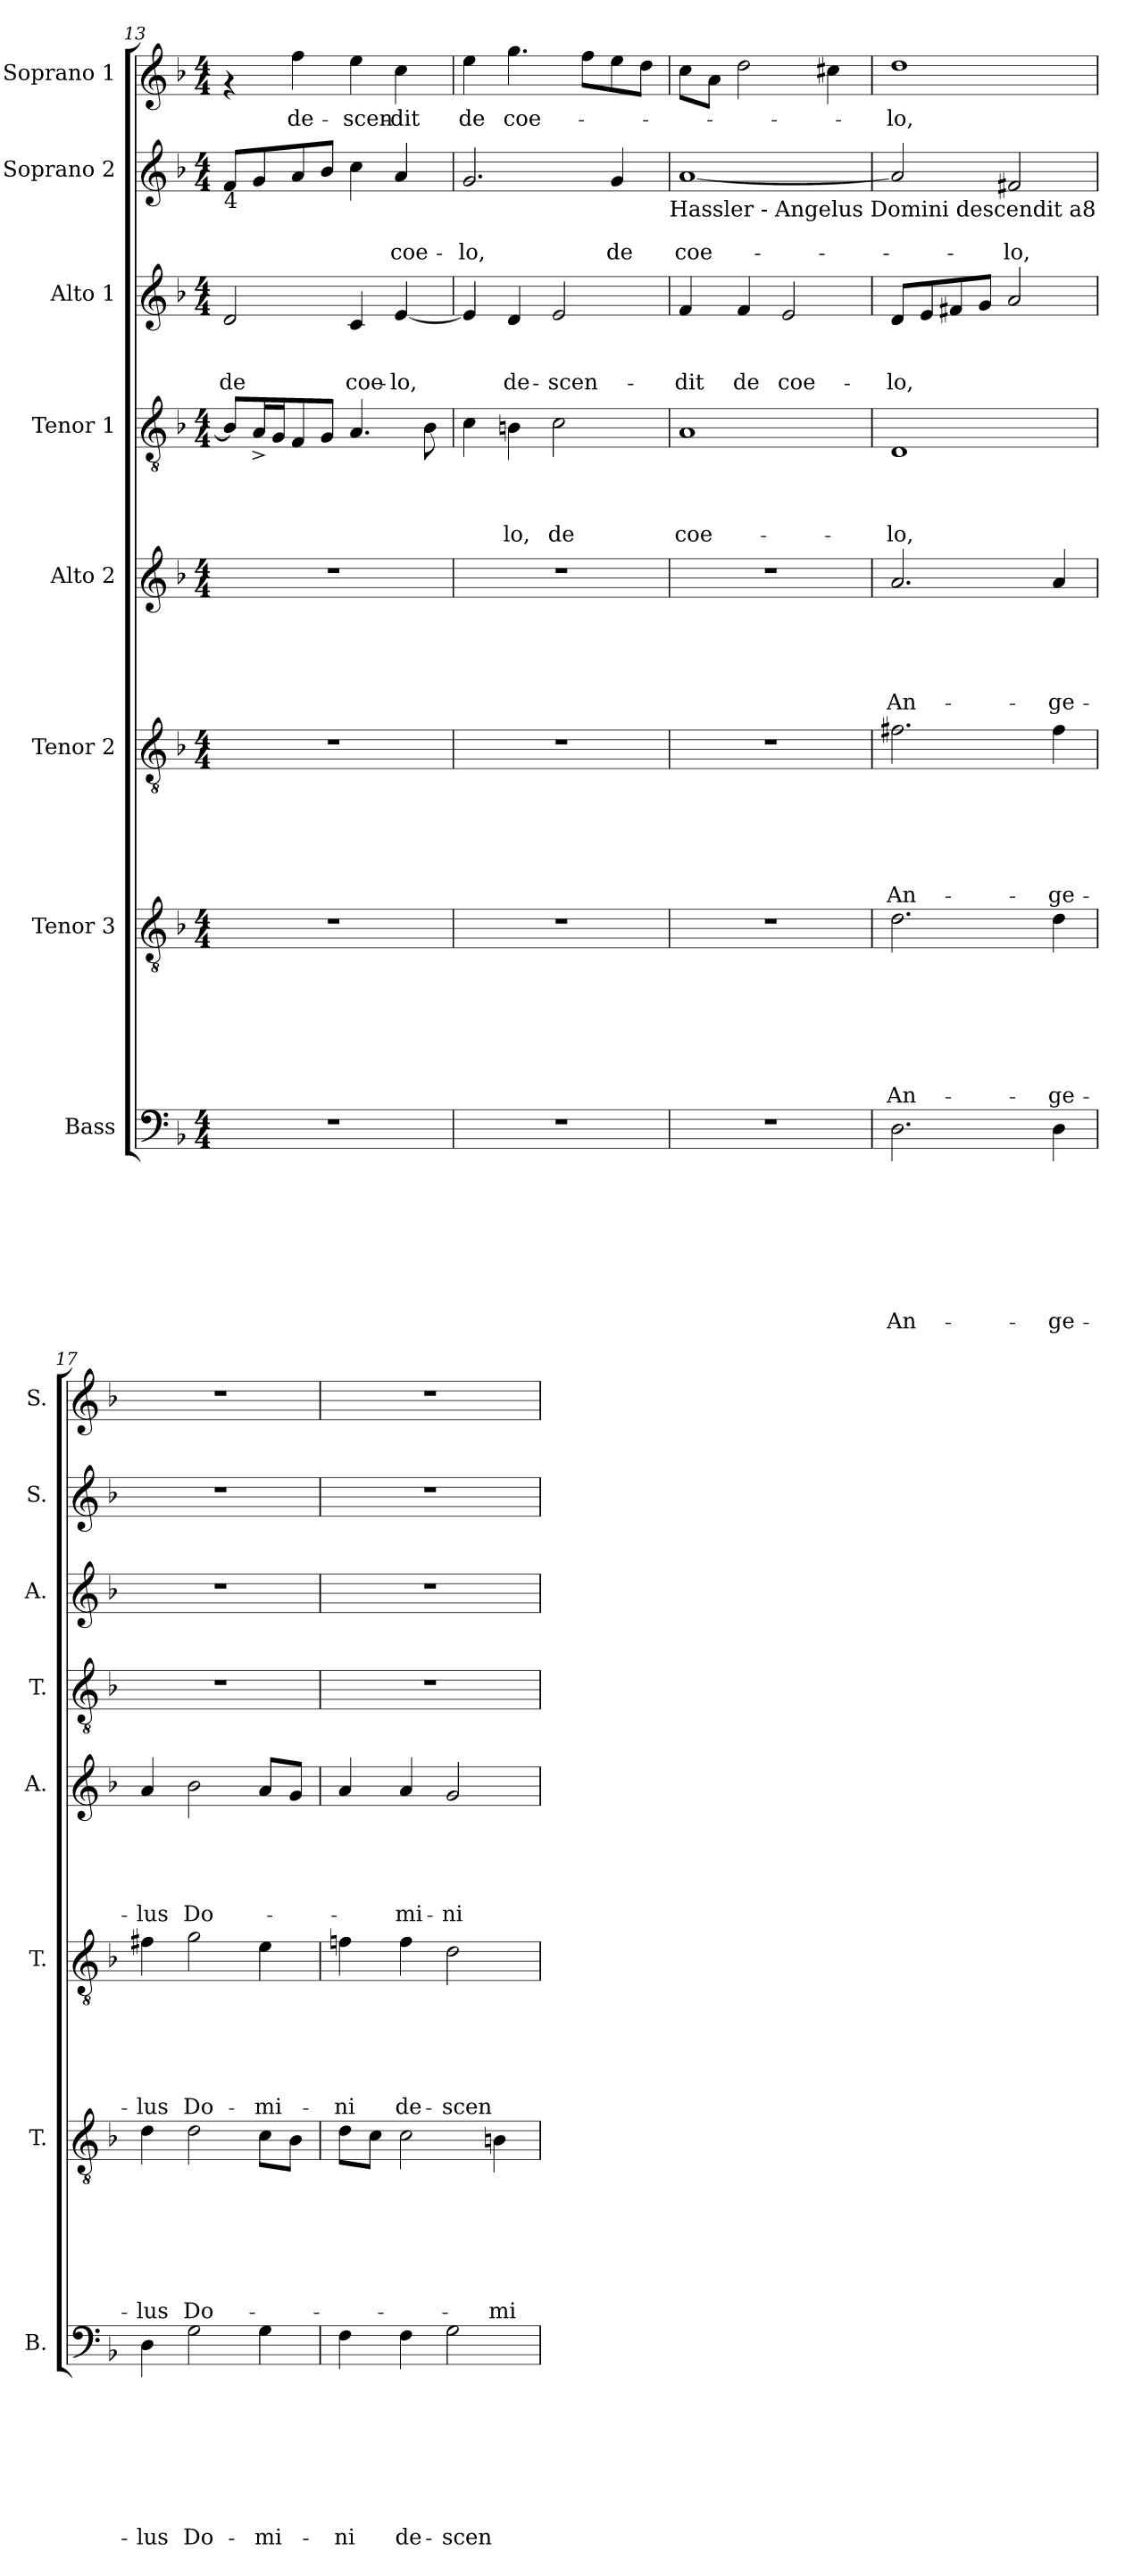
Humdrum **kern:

**kern	**text	**text	**text	**text	**text	**text	**text	**text	**kern	**text	**text	**text	**text	**text	**text	**text	**kern	**text	**text	**text	**text	**text	**text	**kern	**text	**text	**text	**text	**text	**kern	**text	**text	**text	**text	**kern	**text	**text	**text	**kern	**text	**text	**kern	**text
*part8	*part8	*part8	*part8	*part8	*part8	*part8	*part8	*part8	*part7	*part7	*part7	*part7	*part7	*part7	*part7	*part7	*part6	*part6	*part6	*part6	*part6	*part6	*part6	*part5	*part5	*part5	*part5	*part5	*part5	*part4	*part4	*part4	*part4	*part4	*part3	*part3	*part3	*part3	*part2	*part2	*part2	*part1	*part1
*staff8	*staff8	*staff8	*staff8	*staff8	*staff8	*staff8	*staff8	*staff8	*staff7	*staff7	*staff7	*staff7	*staff7	*staff7	*staff7	*staff7	*staff6	*staff6	*staff6	*staff6	*staff6	*staff6	*staff6	*staff5	*staff5	*staff5	*staff5	*staff5	*staff5	*staff4	*staff4	*staff4	*staff4	*staff4	*staff3	*staff3	*staff3	*staff3	*staff2	*staff2	*staff2	*staff1	*staff1
*I"Bass	*	*	*	*	*	*	*	*	*I"Tenor 3	*	*	*	*	*	*	*	*I"Tenor 2	*	*	*	*	*	*	*I"Alto 2	*	*	*	*	*	*I"Tenor 1	*	*	*	*	*I"Alto 1	*	*	*	*I"Soprano 2	*	*	*I"Soprano 1	*
*I'B.	*	*	*	*	*	*	*	*	*I'T.	*	*	*	*	*	*	*	*I'T.	*	*	*	*	*	*	*I'A.	*	*	*	*	*	*I'T.	*	*	*	*	*I'A.	*	*	*	*I'S.	*	*	*I'S.	*
!!LO:PB:g=z
*clefF4	*	*	*	*	*	*	*	*	*clefGv2	*	*	*	*	*	*	*	*clefGv2	*	*	*	*	*	*	*clefG2	*	*	*	*	*	*clefGv2	*	*	*	*	*clefG2	*	*	*	*clefG2	*	*	*clefG2	*
*k[b-]	*	*	*	*	*	*	*	*	*k[b-]	*	*	*	*	*	*	*	*k[b-]	*	*	*	*	*	*	*k[b-]	*	*	*	*	*	*k[b-]	*	*	*	*	*k[b-]	*	*	*	*k[b-]	*	*	*k[b-]	*
*F:	*	*	*	*	*	*	*	*	*F:	*	*	*	*	*	*	*	*F:	*	*	*	*	*	*	*F:	*	*	*	*	*	*F:	*	*	*	*	*F:	*	*	*	*F:	*	*	*F:	*
*M4/4	*	*	*	*	*	*	*	*	*M4/4	*	*	*	*	*	*	*	*M4/4	*	*	*	*	*	*	*M4/4	*	*	*	*	*	*M4/4	*	*	*	*	*M4/4	*	*	*	*M4/4	*	*	*M4/4	*
=13	=13	=13	=13	=13	=13	=13	=13	=13	=13	=13	=13	=13	=13	=13	=13	=13	=13	=13	=13	=13	=13	=13	=13	=13	=13	=13	=13	=13	=13	=13	=13	=13	=13	=13	=13	=13	=13	=13	=13	=13	=13	=13	=13
!	!	!	!	!	!	!	!	!	!	!	!	!	!	!	!	!	!	!	!	!	!	!	!	!	!	!	!	!	!	!	!	!	!	!	!	!	!	!	!LO:TX:b:t=4	!	!	!	!
!	!	!	!	!	!	!	!	!	!	!	!	!	!	!	!	!	!	!	!	!	!	!	!	!	!	!	!	!	!	!	!	!	!	!	!	!	!	!LO:LY:b	!	!	!	!	!
1r	.	.	.	.	.	.	.	.	1r	.	.	.	.	.	.	.	1r	.	.	.	.	.	.	1r	.	.	.	.	.	8B-/L]	.	.	.	.	2d/	.	.	de	8f/L	.	.	4rf	.
.	.	.	.	.	.	.	.	.	.	.	.	.	.	.	.	.	.	.	.	.	.	.	.	.	.	.	.	.	.	16A^</L	.	.	.	.	.	.	.	.	8g/	.	.	.	.
.	.	.	.	.	.	.	.	.	.	.	.	.	.	.	.	.	.	.	.	.	.	.	.	.	.	.	.	.	.	16G/J	.	.	.	.	.	.	.	.	.	.	.	.	.
!	!	!	!	!	!	!	!	!	!	!	!	!	!	!	!	!	!	!	!	!	!	!	!	!	!	!	!	!	!	!	!	!	!	!	!	!	!	!	!	!	!	!	!LO:LY:b
.	.	.	.	.	.	.	.	.	.	.	.	.	.	.	.	.	.	.	.	.	.	.	.	.	.	.	.	.	.	8F/	.	.	.	.	.	.	.	.	8a/	.	.	4ff\	de-
.	.	.	.	.	.	.	.	.	.	.	.	.	.	.	.	.	.	.	.	.	.	.	.	.	.	.	.	.	.	8G/J	.	.	.	.	.	.	.	.	8b-/J	.	.	.	.
!	!	!	!	!	!	!	!	!	!	!	!	!	!	!	!	!	!	!	!	!	!	!	!	!	!	!	!	!	!	!	!	!	!	!	!	!	!	!LO:LY:b	!	!	!	!	!LO:LY:b
.	.	.	.	.	.	.	.	.	.	.	.	.	.	.	.	.	.	.	.	.	.	.	.	.	.	.	.	.	.	4.A/	.	.	.	.	4c/	.	.	coe-	4cc\	.	.	4ee\	-scen-
!	!	!	!	!	!	!	!	!	!	!	!	!	!	!	!	!	!	!	!	!	!	!	!	!	!	!	!	!	!	!	!	!	!	!	!	!	!	!LO:LY:b	!	!	!LO:LY:b	!	!LO:LY:b
.	.	.	.	.	.	.	.	.	.	.	.	.	.	.	.	.	.	.	.	.	.	.	.	.	.	.	.	.	.	.	.	.	.	.	[<4e/	.	.	-lo,	4a/	.	coe-	4cc\	-dit
.	.	.	.	.	.	.	.	.	.	.	.	.	.	.	.	.	.	.	.	.	.	.	.	.	.	.	.	.	.	8B-\	.	.	.	.	.	.	.	.	.	.	.	.	.
=14	=14	=14	=14	=14	=14	=14	=14	=14	=14	=14	=14	=14	=14	=14	=14	=14	=14	=14	=14	=14	=14	=14	=14	=14	=14	=14	=14	=14	=14	=14	=14	=14	=14	=14	=14	=14	=14	=14	=14	=14	=14	=14	=14
!	!	!	!	!	!	!	!	!	!	!	!	!	!	!	!	!	!	!	!	!	!	!	!	!	!	!	!	!	!	!	!	!	!	!	!	!	!	!	!	!	!LO:LY:b	!	!LO:LY:b
1r	.	.	.	.	.	.	.	.	1r	.	.	.	.	.	.	.	1r	.	.	.	.	.	.	1r	.	.	.	.	.	4c\	.	.	.	.	4e/]	.	.	.	2.g/	.	-lo,	4ee\	de
!	!	!	!	!	!	!	!	!	!	!	!	!	!	!	!	!	!	!	!	!	!	!	!	!	!	!	!	!	!	!	!	!	!	!LO:LY:b	!	!	!	!LO:LY:b	!	!	!	!	!LO:LY:b
.	.	.	.	.	.	.	.	.	.	.	.	.	.	.	.	.	.	.	.	.	.	.	.	.	.	.	.	.	.	4Bn\	.	.	.	-lo,	4d/	.	.	de-	.	.	.	4.gg\	coe-
!	!	!	!	!	!	!	!	!	!	!	!	!	!	!	!	!	!	!	!	!	!	!	!	!	!	!	!	!	!	!	!	!	!	!LO:LY:b	!	!	!	!LO:LY:b	!	!	!	!	!
.	.	.	.	.	.	.	.	.	.	.	.	.	.	.	.	.	.	.	.	.	.	.	.	.	.	.	.	.	.	2c\	.	.	.	de	2e/	.	.	-scen-	.	.	.	.	.
.	.	.	.	.	.	.	.	.	.	.	.	.	.	.	.	.	.	.	.	.	.	.	.	.	.	.	.	.	.	.	.	.	.	.	.	.	.	.	.	.	.	8ff\L	.
!	!	!	!	!	!	!	!	!	!	!	!	!	!	!	!	!	!	!	!	!	!	!	!	!	!	!	!	!	!	!	!	!	!	!	!	!	!	!	!	!	!LO:LY:b	!	!
.	.	.	.	.	.	.	.	.	.	.	.	.	.	.	.	.	.	.	.	.	.	.	.	.	.	.	.	.	.	.	.	.	.	.	.	.	.	.	4g/	.	de	8ee\	.
.	.	.	.	.	.	.	.	.	.	.	.	.	.	.	.	.	.	.	.	.	.	.	.	.	.	.	.	.	.	.	.	.	.	.	.	.	.	.	.	.	.	8dd\J	.
!	!	!	!	!	!	!	!	!	!	!	!	!	!	!	!	!	!	!	!	!	!	!	!	!	!	!	!	!	!	!	!	!	!	!	!	!	!	!	!LO:TX:b:t=Hassler - Angelus Domini descendit a8	!	!	!	!
=15	=15	=15	=15	=15	=15	=15	=15	=15	=15	=15	=15	=15	=15	=15	=15	=15	=15	=15	=15	=15	=15	=15	=15	=15	=15	=15	=15	=15	=15	=15	=15	=15	=15	=15	=15	=15	=15	=15	=15	=15	=15	=15	=15
!	!	!	!	!	!	!	!	!	!	!	!	!	!	!	!	!	!	!	!	!	!	!	!	!	!	!	!	!	!	!	!	!	!	!LO:LY:b	!	!	!	!LO:LY:b	!	!	!LO:LY:b	!	!
1r	.	.	.	.	.	.	.	.	1r	.	.	.	.	.	.	.	1r	.	.	.	.	.	.	1r	.	.	.	.	.	1A	.	.	.	coe-	4f/	.	.	-dit	[<1a	.	coe-	8cc\L	.
.	.	.	.	.	.	.	.	.	.	.	.	.	.	.	.	.	.	.	.	.	.	.	.	.	.	.	.	.	.	.	.	.	.	.	.	.	.	.	.	.	.	8a\J	.
!	!	!	!	!	!	!	!	!	!	!	!	!	!	!	!	!	!	!	!	!	!	!	!	!	!	!	!	!	!	!	!	!	!	!	!	!	!	!LO:LY:b	!	!	!	!	!
.	.	.	.	.	.	.	.	.	.	.	.	.	.	.	.	.	.	.	.	.	.	.	.	.	.	.	.	.	.	.	.	.	.	.	4f/	.	.	de	.	.	.	2dd\	.
!	!	!	!	!	!	!	!	!	!	!	!	!	!	!	!	!	!	!	!	!	!	!	!	!	!	!	!	!	!	!	!	!	!	!	!	!	!	!LO:LY:b	!	!	!	!	!
.	.	.	.	.	.	.	.	.	.	.	.	.	.	.	.	.	.	.	.	.	.	.	.	.	.	.	.	.	.	.	.	.	.	.	2e/	.	.	coe-	.	.	.	.	.
.	.	.	.	.	.	.	.	.	.	.	.	.	.	.	.	.	.	.	.	.	.	.	.	.	.	.	.	.	.	.	.	.	.	.	.	.	.	.	.	.	.	4cc#X\	.
=16	=16	=16	=16	=16	=16	=16	=16	=16	=16	=16	=16	=16	=16	=16	=16	=16	=16	=16	=16	=16	=16	=16	=16	=16	=16	=16	=16	=16	=16	=16	=16	=16	=16	=16	=16	=16	=16	=16	=16	=16	=16	=16	=16
!	!	!	!	!	!	!	!	!LO:LY:b	!	!	!	!	!	!	!	!LO:LY:b	!	!	!	!	!	!	!LO:LY:b	!	!	!	!	!	!LO:LY:b	!	!	!	!	!LO:LY:b	!	!	!	!LO:LY:b	!	!	!	!	!LO:LY:b
2.D\	.	.	.	.	.	.	.	An-	2.d\	.	.	.	.	.	.	An-	2.f#X\	.	.	.	.	.	An-	2.a/	.	.	.	.	An-	1D	.	.	.	-lo,	8d/L	.	.	-lo,	2a/]	.	.	1dd	-lo,
.	.	.	.	.	.	.	.	.	.	.	.	.	.	.	.	.	.	.	.	.	.	.	.	.	.	.	.	.	.	.	.	.	.	.	8e/	.	.	.	.	.	.	.	.
.	.	.	.	.	.	.	.	.	.	.	.	.	.	.	.	.	.	.	.	.	.	.	.	.	.	.	.	.	.	.	.	.	.	.	8f#X/	.	.	.	.	.	.	.	.
.	.	.	.	.	.	.	.	.	.	.	.	.	.	.	.	.	.	.	.	.	.	.	.	.	.	.	.	.	.	.	.	.	.	.	8g/J	.	.	.	.	.	.	.	.
!	!	!	!	!	!	!	!	!	!	!	!	!	!	!	!	!	!	!	!	!	!	!	!	!	!	!	!	!	!	!	!	!	!	!	!	!	!	!	!	!	!LO:LY:b	!	!
.	.	.	.	.	.	.	.	.	.	.	.	.	.	.	.	.	.	.	.	.	.	.	.	.	.	.	.	.	.	.	.	.	.	.	2a/	.	.	.	2f#X/	.	-lo,	.	.
!	!	!	!	!	!	!	!	!LO:LY:b	!	!	!	!	!	!	!	!LO:LY:b	!	!	!	!	!	!	!LO:LY:b	!	!	!	!	!	!LO:LY:b	!	!	!	!	!	!	!	!	!	!	!	!	!	!
4D\	.	.	.	.	.	.	.	-ge-	4d\	.	.	.	.	.	.	-ge-	4f#\	.	.	.	.	.	-ge-	4a/	.	.	.	.	-ge-	.	.	.	.	.	.	.	.	.	.	.	.	.	.
=17	=17	=17	=17	=17	=17	=17	=17	=17	=17	=17	=17	=17	=17	=17	=17	=17	=17	=17	=17	=17	=17	=17	=17	=17	=17	=17	=17	=17	=17	=17	=17	=17	=17	=17	=17	=17	=17	=17	=17	=17	=17	=17	=17
!	!	!	!	!	!	!	!	!LO:LY:b	!	!	!	!	!	!	!	!LO:LY:b	!	!	!	!	!	!	!LO:LY:b	!	!	!	!	!	!LO:LY:b	!	!	!	!	!	!	!	!	!	!	!	!	!	!
4D\	.	.	.	.	.	.	.	-lus	4d\	.	.	.	.	.	.	-lus	4f#X\	.	.	.	.	.	-lus	4a/	.	.	.	.	-lus	1r	.	.	.	.	1r	.	.	.	1r	.	.	1r	.
!	!	!	!	!	!	!	!	!LO:LY:b	!	!	!	!	!	!	!	!LO:LY:b	!	!	!	!	!	!	!LO:LY:b	!	!	!	!	!	!LO:LY:b	!	!	!	!	!	!	!	!	!	!	!	!	!	!
2G\	.	.	.	.	.	.	.	Do-	2d\	.	.	.	.	.	.	Do-	2g\	.	.	.	.	.	Do-	2b-\	.	.	.	.	Do-	.	.	.	.	.	.	.	.	.	.	.	.	.	.
!	!	!	!	!	!	!	!	!LO:LY:b	!	!	!	!	!	!	!	!	!	!	!	!	!	!	!LO:LY:b	!	!	!	!	!	!	!	!	!	!	!	!	!	!	!	!	!	!	!	!
4G\	.	.	.	.	.	.	.	-mi-	8c\L	.	.	.	.	.	.	.	4e\	.	.	.	.	.	-mi-	8a/L	.	.	.	.	.	.	.	.	.	.	.	.	.	.	.	.	.	.	.
.	.	.	.	.	.	.	.	.	8B-\J	.	.	.	.	.	.	.	.	.	.	.	.	.	.	8g/J	.	.	.	.	.	.	.	.	.	.	.	.	.	.	.	.	.	.	.
=18	=18	=18	=18	=18	=18	=18	=18	=18	=18	=18	=18	=18	=18	=18	=18	=18	=18	=18	=18	=18	=18	=18	=18	=18	=18	=18	=18	=18	=18	=18	=18	=18	=18	=18	=18	=18	=18	=18	=18	=18	=18	=18	=18
!	!	!	!	!	!	!	!	!LO:LY:b	!	!	!	!	!	!	!	!	!	!	!	!	!	!	!LO:LY:b	!	!	!	!	!	!	!	!	!	!	!	!	!	!	!	!	!	!	!	!
4F\	.	.	.	.	.	.	.	-ni	8d\L	.	.	.	.	.	.	.	4fni\	.	.	.	.	.	-ni	4a/	.	.	.	.	.	1r	.	.	.	.	1r	.	.	.	1r	.	.	1r	.
.	.	.	.	.	.	.	.	.	8c\J	.	.	.	.	.	.	.	.	.	.	.	.	.	.	.	.	.	.	.	.	.	.	.	.	.	.	.	.	.	.	.	.	.	.
!	!	!	!	!	!	!	!	!LO:LY:b	!	!	!	!	!	!	!	!	!	!	!	!	!	!	!LO:LY:b	!	!	!	!	!	!LO:LY:b	!	!	!	!	!	!	!	!	!	!	!	!	!	!
4F\	.	.	.	.	.	.	.	de-	2c\	.	.	.	.	.	.	.	4f\	.	.	.	.	.	de-	4a/	.	.	.	.	-mi-	.	.	.	.	.	.	.	.	.	.	.	.	.	.
!	!	!	!	!	!	!	!	!LO:LY:b	!	!	!	!	!	!	!	!	!	!	!	!	!	!	!LO:LY:b	!	!	!	!	!	!LO:LY:b	!	!	!	!	!	!	!	!	!	!	!	!	!	!
2G\	.	.	.	.	.	.	.	-scen-	.	.	.	.	.	.	.	.	2d\	.	.	.	.	.	-scen-	2g/	.	.	.	.	-ni	.	.	.	.	.	.	.	.	.	.	.	.	.	.
!	!	!	!	!	!	!	!	!	!	!	!	!	!	!	!	!LO:LY:b	!	!	!	!	!	!	!	!	!	!	!	!	!	!	!	!	!	!	!	!	!	!	!	!	!	!	!
.	.	.	.	.	.	.	.	.	4Bn\	.	.	.	.	.	.	-mi-	.	.	.	.	.	.	.	.	.	.	.	.	.	.	.	.	.	.	.	.	.	.	.	.	.	.	.
=	=	=	=	=	=	=	=	=	=	=	=	=	=	=	=	=	=	=	=	=	=	=	=	=	=	=	=	=	=	=	=	=	=	=	=	=	=	=	=	=	=	=	=
*-	*-	*-	*-	*-	*-	*-	*-	*-	*-	*-	*-	*-	*-	*-	*-	*-	*-	*-	*-	*-	*-	*-	*-	*-	*-	*-	*-	*-	*-	*-	*-	*-	*-	*-	*-	*-	*-	*-	*-	*-	*-	*-	*-
